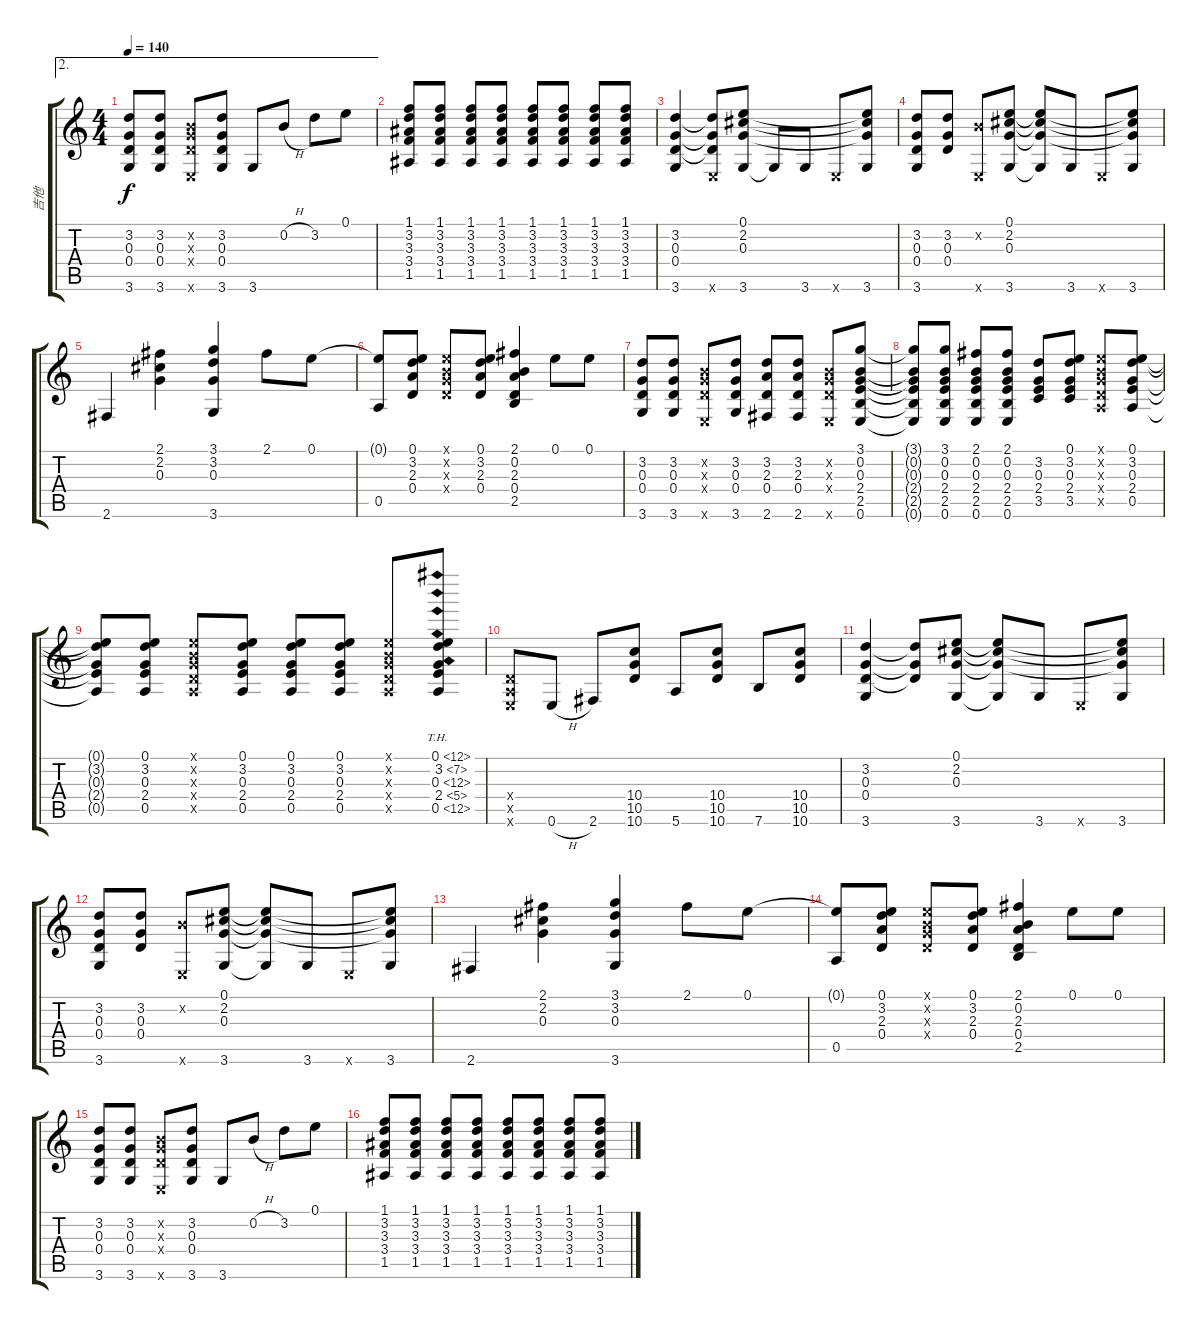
\track ("吉他" "吉他") {instrument acousticguitarsteel}
\staff {score tabs}
\tuning (E4 B3 G3 D3 A2 E2) {hide}
\ae 2
\ts (4 4)
\tempo 140
\clef g2
\ks c
(3.2 0.3 0.4 3.6).8{dy f} (3.2 0.3 0.4 3.6).8 (0.2{x} 0.3{x} 0.4{x} 0.6{x}).8 (3.2 0.3 0.4 3.6).8 3.6.8 0.2{h}.8 3.2.8 0.1.8 |
(1.1 3.2 3.3 3.4 1.5).8 (1.1 3.2 3.3 3.4 1.5).8 (1.1 3.2 3.3 3.4 1.5).8 (1.1 3.2 3.3 3.4 1.5).8 (1.1 3.2 3.3 3.4 1.5).8 (1.1 3.2 3.3 3.4 1.5).8 (1.1 3.2 3.3 3.4 1.5).8 (1.1 3.2 3.3 3.4 1.5).8 |
(3.2 0.3 0.4 3.6).4 (3.2{t} 0.3{t} 0.4{t} 0.6{x}).8 (0.1 2.2 0.3 3.6).8 3.6{t}.8 3.6.8 0.6{x}.8 (0.1{t} 2.2{t} 0.3{t} 3.6).8 |
(3.2 0.3 0.4 3.6).8 (3.2 0.3 0.4).8 (0.2{x} 0.6{x}).8 (0.1 2.2 0.3 3.6).8 (0.1{t} 2.2{t} 0.3{t} 3.6{t}).8 3.6.8 0.6{x}.8 (0.1{t} 2.2{t} 0.3{t} 3.6).8 |
2.6.4 (2.1 2.2 0.3).4 (3.1 3.2 0.3 3.6).4 2.1.8 0.1.8 |
(0.1{t} 0.5).8 (0.1 3.2 2.3 0.4).8 (0.1{x} 0.2{x} 0.3{x} 0.4{x}).8 (0.1 3.2 2.3 0.4).8 (2.1 0.2 2.3 0.4 2.5).4 0.1.8 0.1.8 |
(3.2 0.3 0.4 3.6).8 (3.2 0.3 0.4 3.6).8 (0.2{x} 0.3{x} 0.4{x} 0.6{x}).8 (3.2 0.3 0.4 3.6).8 (3.2 2.3 0.4 2.6).8 (3.2 2.3 0.4 2.6).8 (0.2{x} 0.3{x} 0.4{x} 0.6{x}).8 (3.1 0.2 0.3 2.4 2.5 0.6).8 |
(3.1{t} 0.2{t} 0.3{t} 2.4{t} 2.5{t} 0.6{t}).8 (3.1 0.2 0.3 2.4 2.5 0.6).8 (2.1 0.2 0.3 2.4 2.5 0.6).8 (2.1 0.2 0.3 2.4 2.5 0.6).8 (3.2 0.3 2.4 3.5).8 (0.1 3.2 0.3 2.4 3.5).8 (0.1{x} 0.2{x} 0.3{x} 0.4{x} 0.5{x}).8 (0.1 3.2 0.3 2.4 0.5).8 |
(0.1{t} 3.2{t} 0.3{t} 2.4{t} 0.5{t}).8 (0.1 3.2 0.3 2.4 0.5).8 (0.1{x} 0.2{x} 0.3{x} 0.4{x} 0.5{x}).8 (0.1 3.2 0.3 2.4 0.5).8 (0.1 3.2 0.3 2.4 0.5).8 (0.1 3.2 0.3 2.4 0.5).8 (0.1{x} 0.2{x} 0.3{x} 0.4{x} 0.5{x}).8 (0.1{th 12} 3.2{th 4} 0.3{th 12} 2.4{th 3} 0.5{th 12}).8 |
(0.4{x} 0.5{x} 0.6{x}).8 0.6{h}.8 2.6.8 (10.4 10.5 10.6).8 5.6.8 (10.4 10.5 10.6).8 7.6.8 (10.4 10.5 10.6).8 |
(3.2 0.3 0.4 3.6).4 (3.2{t} 0.3{t} 0.4{t}).8 (0.1 2.2 0.3 3.6).8 (0.1{t} 2.2{t} 0.3{t} 3.6{t}).8 3.6.8 0.6{x}.8 (0.1{t} 2.2{t} 0.3{t} 3.6).8 |
(3.2 0.3 0.4 3.6).8 (3.2 0.3 0.4).8 (0.2{x} 0.6{x}).8 (0.1 2.2 0.3 3.6).8 (0.1{t} 2.2{t} 0.3{t} 3.6{t}).8 3.6.8 0.6{x}.8 (0.1{t} 2.2{t} 0.3{t} 3.6).8 |
2.6.4 (2.1 2.2 0.3).4 (3.1 3.2 0.3 3.6).4 2.1.8 0.1.8 |
(0.1{t} 0.5).8 (0.1 3.2 2.3 0.4).8 (0.1{x} 0.2{x} 0.3{x} 0.4{x}).8 (0.1 3.2 2.3 0.4).8 (2.1 0.2 2.3 0.4 2.5).4 0.1.8 0.1.8 |
(3.2 0.3 0.4 3.6).8 (3.2 0.3 0.4 3.6).8 (0.2{x} 0.3{x} 0.4{x} 0.6{x}).8 (3.2 0.3 0.4 3.6).8 3.6.8 0.2{h}.8 3.2.8 0.1.8 |
(1.1 3.2 3.3 3.4 1.5).8 (1.1 3.2 3.3 3.4 1.5).8 (1.1 3.2 3.3 3.4 1.5).8 (1.1 3.2 3.3 3.4 1.5).8 (1.1 3.2 3.3 3.4 1.5).8 (1.1 3.2 3.3 3.4 1.5).8 (1.1 3.2 3.3 3.4 1.5).8 (1.1 3.2 3.3 3.4 1.5).8
